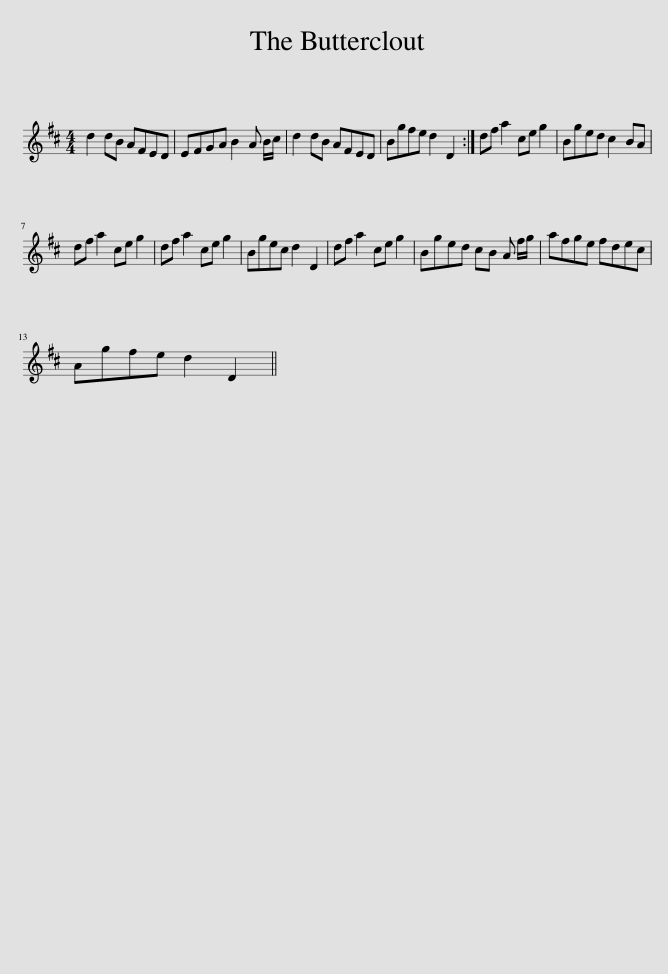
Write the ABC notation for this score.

X:1
L:1/8
M:4/4
I:linebreak $
K:D
V:1 treble
V:1
 d2 dB AFED | EFGA B2 A B/c/ | d2 dB AFED | Bgfe d2 D2 :| df a2 ce g2 | %5
 Bged c2 BA |$ df a2 ce g2 | df a2 ce g2 | Bgec d2 D2 | df a2 ce g2 | %10
 Bged cB A f/g/ | afge fdec |$ Agfe d2 D2 || %13
